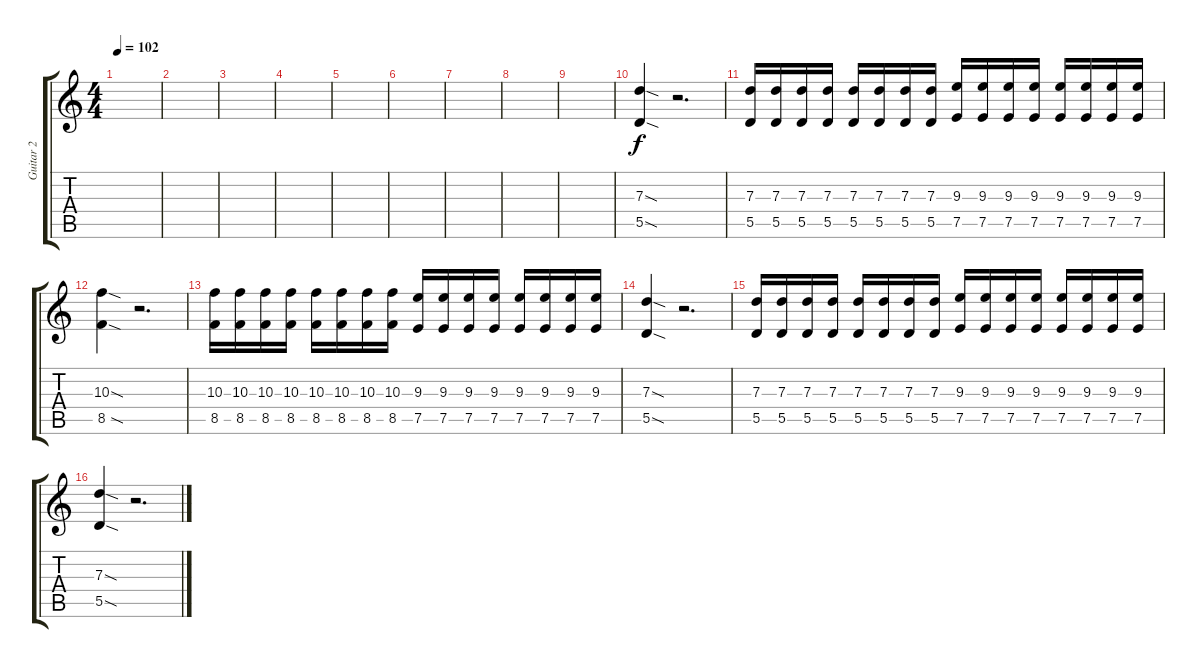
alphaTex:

\track ("Guitar 2" "Guitar 2") {instrument distortionguitar}
\staff {score tabs}
\tuning (E4 B3 G3 D3 A2 E2) {hide}
\ts (4 4)
\tempo 102
\clef g2
\ks c
|
|
|
|
|
|
|
|
|
(7.3{sod} 5.5{sod}).4 r.2{d} |
(7.3 5.5).16 (7.3 5.5).16 (7.3 5.5).16 (7.3 5.5).16 (7.3 5.5).16 (7.3 5.5).16 (7.3 5.5).16 (7.3 5.5).16 (9.3 7.5).16 (9.3 7.5).16 (9.3 7.5).16 (9.3 7.5).16 (9.3 7.5).16 (9.3 7.5).16 (9.3 7.5).16 (9.3 7.5).16 |
(10.3{sod} 8.5{sod}).4 r.2{d} |
(10.3 8.5).16 (10.3 8.5).16 (10.3 8.5).16 (10.3 8.5).16 (10.3 8.5).16 (10.3 8.5).16 (10.3 8.5).16 (10.3 8.5).16 (9.3 7.5).16 (9.3 7.5).16 (9.3 7.5).16 (9.3 7.5).16 (9.3 7.5).16 (9.3 7.5).16 (9.3 7.5).16 (9.3 7.5).16 |
(7.3{sod} 5.5{sod}).4 r.2{d} |
(7.3 5.5).16 (7.3 5.5).16 (7.3 5.5).16 (7.3 5.5).16 (7.3 5.5).16 (7.3 5.5).16 (7.3 5.5).16 (7.3 5.5).16 (9.3 7.5).16 (9.3 7.5).16 (9.3 7.5).16 (9.3 7.5).16 (9.3 7.5).16 (9.3 7.5).16 (9.3 7.5).16 (9.3 7.5).16 |
(7.3{sod} 5.5{sod}).4 r.2{d}
